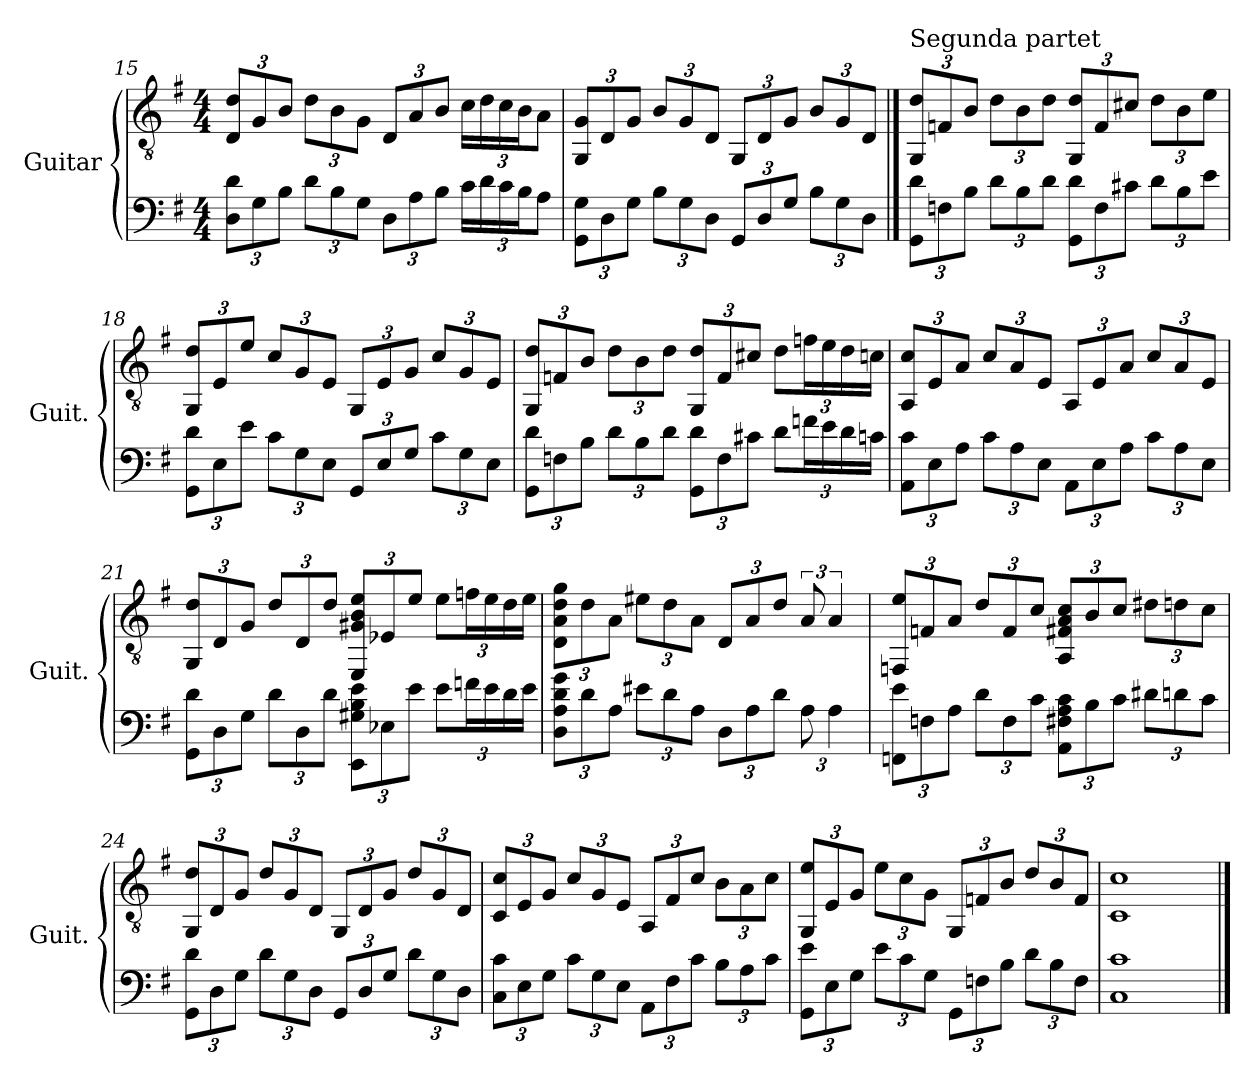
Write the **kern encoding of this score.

**kern	**kern
*part1	*part1
*staff2	*staff1
*I"Guitar	*
*I'Guit.	*
*	*clefGv2
*k[f#]	*k[f#]
*M4/4	*M4/4
*Xbrackettup	*Xbrackettup
=15	=15
12D\ 12d\L	12D/ 12d/L
12G	12G/
12BJ	12B/J
12dL	12d\L
12B	12B\
12GJ	12G\J
12DL	12D/L
12A	12A/
12BJ	12B/J
24cLL	24c\LL
24d	24d\
24cJ	24c\
24BK	24B\J
12AJ	12A\J
!!LO:PB:g=z
=16	=16
12GG\ 12G\L	12GG/ 12G/L
12D	12D/
12GJ	12G/J
12BL	12B/L
12G	12G/
12DJ	12D/J
12GGL	12GG/L
12D	12D/
12GJ	12G/J
12BL	12B/L
12G	12G/
12DJ	12D/J
==17	==17
!	!LO:TX:a:t=Segunda partet
12GG\ 12d\L	12GG/ 12d/L
12F	12Fn/
12BJ	12B/J
12dL	12d\L
12B	12B\
12dJ	12d\J
12GG\ 12d\L	12GG/ 12d/L
12F	12F/
12c#J	12c#X/J
12dL	12d\L
12B	12B\
12eJ	12e\J
=18	=18
12GG\ 12d\L	12GG/ 12d/L
12E	12E/
12eJ	12e/J
12cL	12c/L
12G	12G/
12EJ	12E/J
12GGL	12GG/L
12E	12E/
12GJ	12G/J
12cL	12c/L
12G	12G/
12EJ	12E/J
!!LO:LB:g=z
=19	=19
12GG\ 12d\L	12GG/ 12d/L
12Fn	12Fn/
12BJ	12B/J
12dL	12d\L
12B	12B\
12dJ	12d\J
12GG\ 12d\L	12GG/ 12d/L
12F	12F/
12c#XJ	12c#X/J
12dL	12d\L
24fk	24fn\L
24eL	24e\
24d	24d\
24cJJ	24cn\JJ
=20	=20
12AA\ 12c\L	12AA/ 12c/L
12E	12E/
12AJ	12A/J
12cL	12c/L
12A	12A/
12EJ	12E/J
12AAL	12AA/L
12E	12E/
12AJ	12A/J
12cL	12c/L
12A	12A/
12EJ	12E/J
!!LO:LB:g=z
=21	=21
12GG\ 12d\L	12GG/ 12d/L
12D	12D/
12GJ	12G/J
12dL	12d/L
12D	12D/
12dJ	12d/J
12EE\ 12G#\ 12B\ 12e\L	12EE/ 12G#X/ 12B/ 12e/L
12E-	12E-X/
12eJ	12e/J
12eL	12e\L
24fnk	24fn\L
24eL	24e\
24d	24d\
24eJJ	24e\JJ
=22	=22
12D\ 12A\ 12d\ 12g\L	12D\ 12A\ 12d\ 12g\L
12d	12d\
12AJ	12A\J
12e#L	12e#X\L
12d	12d\
12AJ	12A\J
12DL	12D/L
12A	12A/
12dJ	12d/J
*	*brackettup
12A	12A/
6A	6A/
=23	=23
*	*Xbrackettup
12FF\ 12e\L	12FFn/ 12e/L
12Fn	12Fn/
12AJ	12A/J
12dL	12d/L
12F	12F/
12cJ	12c/J
12AA\ 12F#\ 12A\ 12c\L	12AA/ 12F#X/ 12A/ 12c/L
12B	12B/
12cJ	12c/J
12d#L	12d#X\L
12d	12dn\
12cJ	12c\J
!!LO:LB:g=z
=24	=24
12GG\ 12d\L	12GG/ 12d/L
12D	12D/
12GJ	12G/J
12dL	12d/L
12G	12G/
12DJ	12D/J
12GGL	12GG/L
12D	12D/
12GJ	12G/J
12dL	12d/L
12G	12G/
12DJ	12D/J
=25	=25
12C\ 12c\L	12C/ 12c/L
12E	12E/
12GJ	12G/J
12cL	12c/L
12G	12G/
12EJ	12E/J
12AAL	12AA/L
12F#	12F#/
12cJ	12c/J
12BL	12B\L
12A	12A\
12cJ	12c\J
=26	=26
12GG\ 12e\L	12GG/ 12e/L
12E	12E/
12GJ	12G/J
12eL	12e\L
12c	12c\
12GJ	12G\J
12GGL	12GG/L
12Fn	12Fn/
12BJ	12B/J
12dL	12d/L
12B	12B/
12FJ	12F/J
=27	=27
1C 1c	1C 1c
==	==
*-	*-
